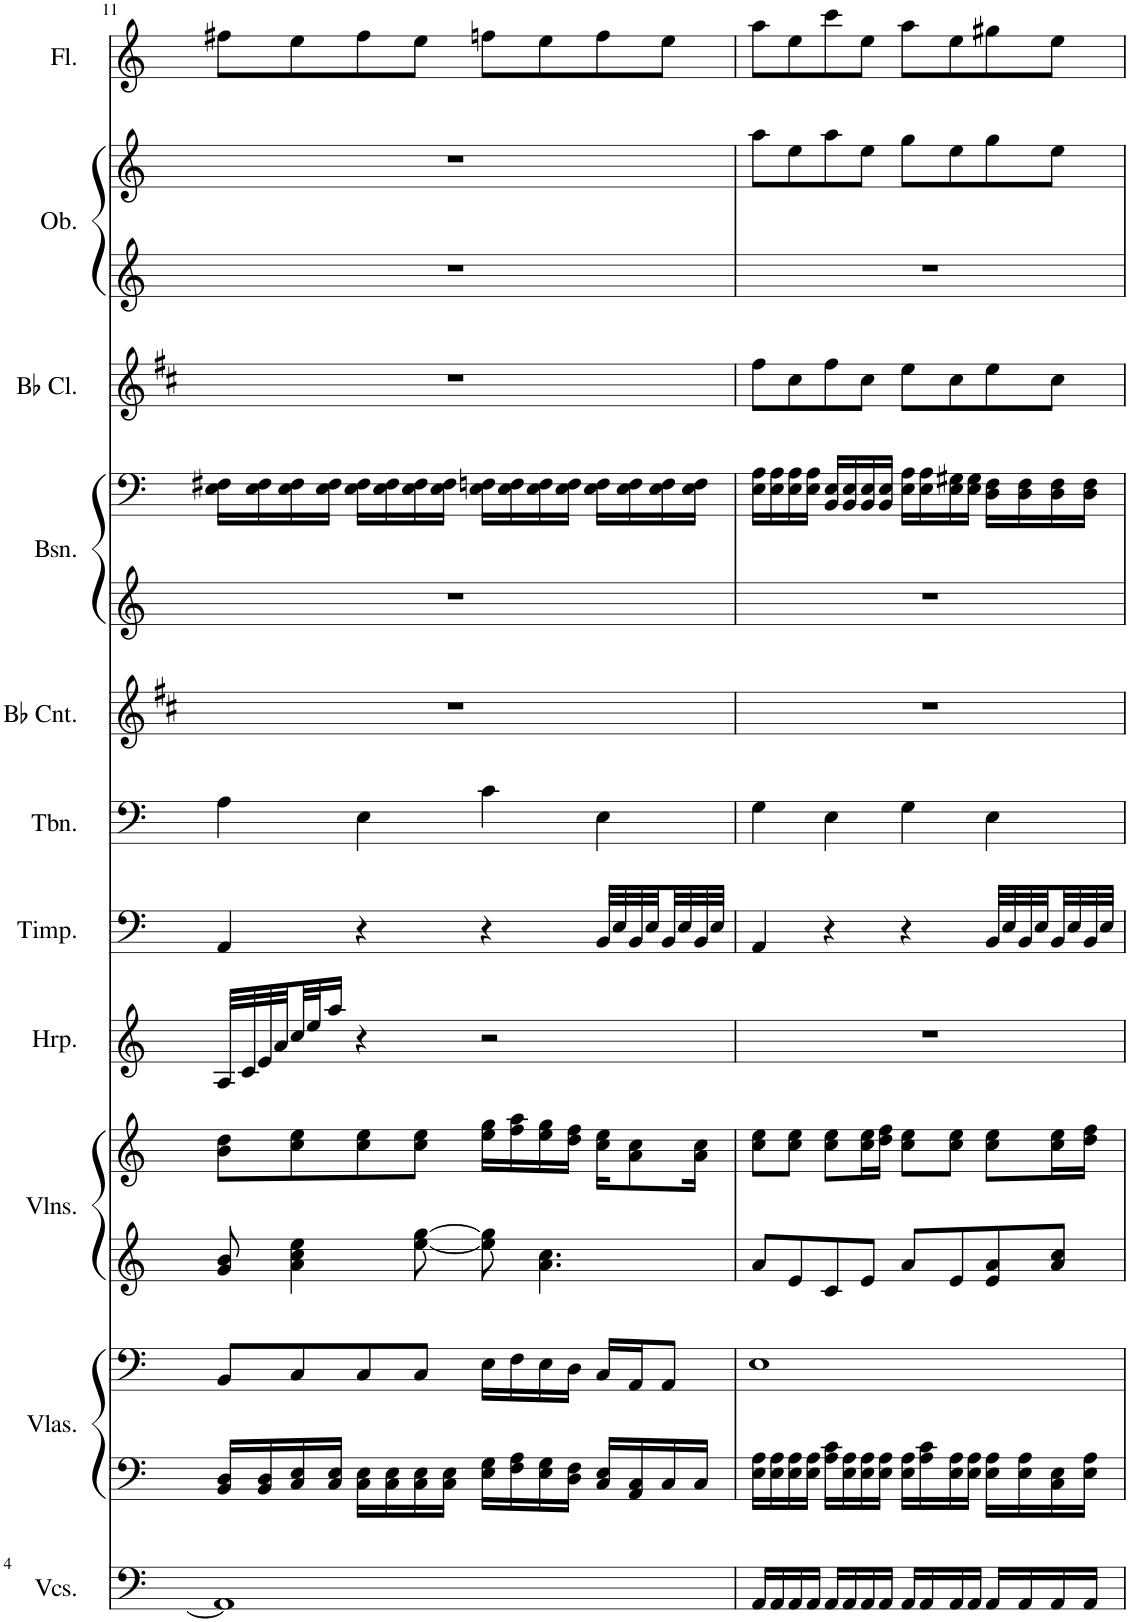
**kern	**kern	**kern	**kern	**kern	**kern	**kern	**kern	**kern	**kern	**kern	**kern	**kern	**kern	**kern
*part11	*part10	*part10	*part9	*part9	*part8	*part7	*part6	*part5	*part4	*part4	*part3	*part2	*part2	*part1
*staff15	*staff14	*staff13	*staff12	*staff11	*staff10	*staff9	*staff8	*staff7	*staff6	*staff5	*staff4	*staff3	*staff2	*staff1
*I"Violoncellos	*I"Violas	*	*I"Violins	*	*I"Harp	*I"Timpani	*I"Trombone	*I"Bb Cornet	*I"Bassoon	*	*I"Bb Clarinet	*I"Oboe	*	*I"Flute
*I'Vcs.	*I'Vlas.	*	*I'Vlns.	*	*I'Hrp.	*I'Timp.	*I'Tbn.	*I'Bb Cnt.	*I'Bsn.	*	*I'Bb Cl.	*I'Ob.	*	*I'Fl.
!!LO:PB:g=z
*clefF4	*clefF4	*clefF4	*clefG2	*clefG2	*clefG2	*clefF4	*clefF4	*clefG2	*clefG2	*clefF4	*clefG2	*clefG2	*clefG2	*clefG2
*	*	*	*	*	*	*	*	*Trd1c2	*	*	*Trd1c2	*	*	*
*k[]	*k[]	*k[]	*k[]	*k[]	*k[]	*k[]	*k[]	*k[f#c#]	*k[]	*k[]	*k[f#c#]	*k[]	*k[]	*k[]
*M4/4	*M4/4	*M4/4	*M4/4	*M4/4	*M4/4	*M4/4	*M4/4	*M4/4	*M4/4	*M4/4	*M4/4	*M4/4	*M4/4	*M4/4
=11	=11	=11	=11	=11	=11	=11	=11	=11	=11	=11	=11	=11	=11	=11
1AA]	16BB/ 16D/LL	8BB/L	8g/ 8b/	8b\ 8dd\L	32A/LLL	4AA/	4A\	1r	1r	16E\ 16F#X\LL	1r	1r	1r	8ff#X\L
.	.	.	.	.	32c/	.	.	.	.	.	.	.	.	.
.	16BB/ 16D/	.	.	.	32e/	.	.	.	.	16E\ 16F#\	.	.	.	.
.	.	.	.	.	32a/	.	.	.	.	.	.	.	.	.
.	16C/ 16E/	8C/	4a\ 4cc\ 4ee\	8cc\ 8ee\	32cc/	.	.	.	.	16E\ 16F#\	.	.	.	8ee\
.	.	.	.	.	32ee/J	.	.	.	.	.	.	.	.	.
.	16C/ 16E/JJ	.	.	.	16aa/JJ	.	.	.	.	16E\ 16F#\JJ	.	.	.	.
.	16C\ 16E\LL	8C/	.	8cc\ 8ee\	4r	4r	4E\	.	.	16E\ 16F#\LL	.	.	.	8ff#\
.	16C\ 16E\	.	.	.	.	.	.	.	.	16E\ 16F#\	.	.	.	.
.	16C\ 16E\	8C/J	[8ee\ [8gg\	8cc\ 8ee\J	.	.	.	.	.	16E\ 16F#\	.	.	.	8ee\J
.	16C\ 16E\JJ	.	.	.	.	.	.	.	.	16E\ 16F#\JJ	.	.	.	.
.	16E\ 16G\LL	16E\LL	8ee\] 8gg\]	16ee\ 16gg\LL	2r	4r	4c\	.	.	16E\ 16Fn\LL	.	.	.	8ffn\L
.	16F\ 16A\	16F\	.	16ff\ 16aa\	.	.	.	.	.	16E\ 16F\	.	.	.	.
.	16E\ 16G\	16E\	4.a\ 4.cc\	16ee\ 16gg\	.	.	.	.	.	16E\ 16F\	.	.	.	8ee\
.	16D\ 16F\JJ	16D\JJ	.	16dd\ 16ff\JJ	.	.	.	.	.	16E\ 16F\JJ	.	.	.	.
.	16C/ 16E/LL	16C/LL	.	16cc\ 16ee\KL	.	32BB/LLL	4E\	.	.	16E\ 16F\LL	.	.	.	8ff\
.	.	.	.	.	.	32E/	.	.	.	.	.	.	.	.
.	16AA/ 16C/	16AA/J	.	8a\ 8cc\	.	32BB/	.	.	.	16E\ 16F\	.	.	.	.
.	.	.	.	.	.	32E/	.	.	.	.	.	.	.	.
.	16C/	8AA/J	.	.	.	32BB/	.	.	.	16E\ 16F\	.	.	.	8ee\J
.	.	.	.	.	.	32E/	.	.	.	.	.	.	.	.
.	16C/JJ	.	.	16a\ 16cc\Jk	.	32BB/	.	.	.	16E\ 16F\JJ	.	.	.	.
.	.	.	.	.	.	32E/JJJ	.	.	.	.	.	.	.	.
=12	=12	=12	=12	=12	=12	=12	=12	=12	=12	=12	=12	=12	=12	=12
16AA/LL	16E\ 16A\LL	1E	8a/L	8cc\ 8ee\L	1r	4AA/	4G\	1r	1r	16E\ 16A\LL	8ff#\L	1r	8aa\L	8aa\L
16AA/	16E\ 16A\	.	.	.	.	.	.	.	.	16E\ 16A\	.	.	.	.
16AA/	16E\ 16A\	.	8e/	8cc\ 8ee\J	.	.	.	.	.	16E\ 16A\	8cc#\	.	8ee\	8ee\
16AA/JJ	16E\ 16A\JJ	.	.	.	.	.	.	.	.	16E\ 16A\JJ	.	.	.	.
16AA/LL	16A\ 16c\LL	.	8c/	8cc\ 8ee\L	.	4r	4E\	.	.	16BB/ 16E/LL	8ff#\	.	8aa\	8ccc\
16AA/	16E\ 16A\	.	.	.	.	.	.	.	.	16BB/ 16E/	.	.	.	.
16AA/	16E\ 16A\	.	8e/J	16cc\ 16ee\L	.	.	.	.	.	16BB/ 16E/	8cc#\J	.	8ee\J	8ee\J
16AA/JJ	16E\ 16A\JJ	.	.	16dd\ 16ff\JJ	.	.	.	.	.	16BB/ 16E/JJ	.	.	.	.
16AA/LL	16E\ 16A\LL	.	8a/L	8cc\ 8ee\L	.	4r	4G\	.	.	16E\ 16A\LL	8ee\L	.	8gg\L	8aa\L
16AA/	16A\ 16c\	.	.	.	.	.	.	.	.	16E\ 16A\	.	.	.	.
16AA/	16E\ 16A\	.	8e/	8cc\ 8ee\J	.	.	.	.	.	16E\ 16G#X\	8cc#\	.	8ee\	8ee\
16AA/JJ	16E\ 16A\JJ	.	.	.	.	.	.	.	.	16E\ 16G#\JJ	.	.	.	.
16AA/LL	16E\ 16A\LL	.	8e/ 8a/	8cc\ 8ee\L	.	32BB/LLL	4E\	.	.	16D\ 16F\LL	8ee\	.	8gg\	8gg#X\
.	.	.	.	.	.	32E/	.	.	.	.	.	.	.	.
16AA/	16E\ 16A\	.	.	.	.	32BB/	.	.	.	16D\ 16F\	.	.	.	.
.	.	.	.	.	.	32E/	.	.	.	.	.	.	.	.
16AA/	16C\ 16E\	.	8a/ 8cc/J	16cc\ 16ee\L	.	32BB/	.	.	.	16D\ 16F\	8cc#\J	.	8ee\J	8ee\J
.	.	.	.	.	.	32E/	.	.	.	.	.	.	.	.
16AA/JJ	16E\ 16A\JJ	.	.	16dd\ 16ff\JJ	.	32BB/	.	.	.	16D\ 16F\JJ	.	.	.	.
.	.	.	.	.	.	32E/JJJ	.	.	.	.	.	.	.	.
=	=	=	=	=	=	=	=	=	=	=	=	=	=	=
*-	*-	*-	*-	*-	*-	*-	*-	*-	*-	*-	*-	*-	*-	*-
